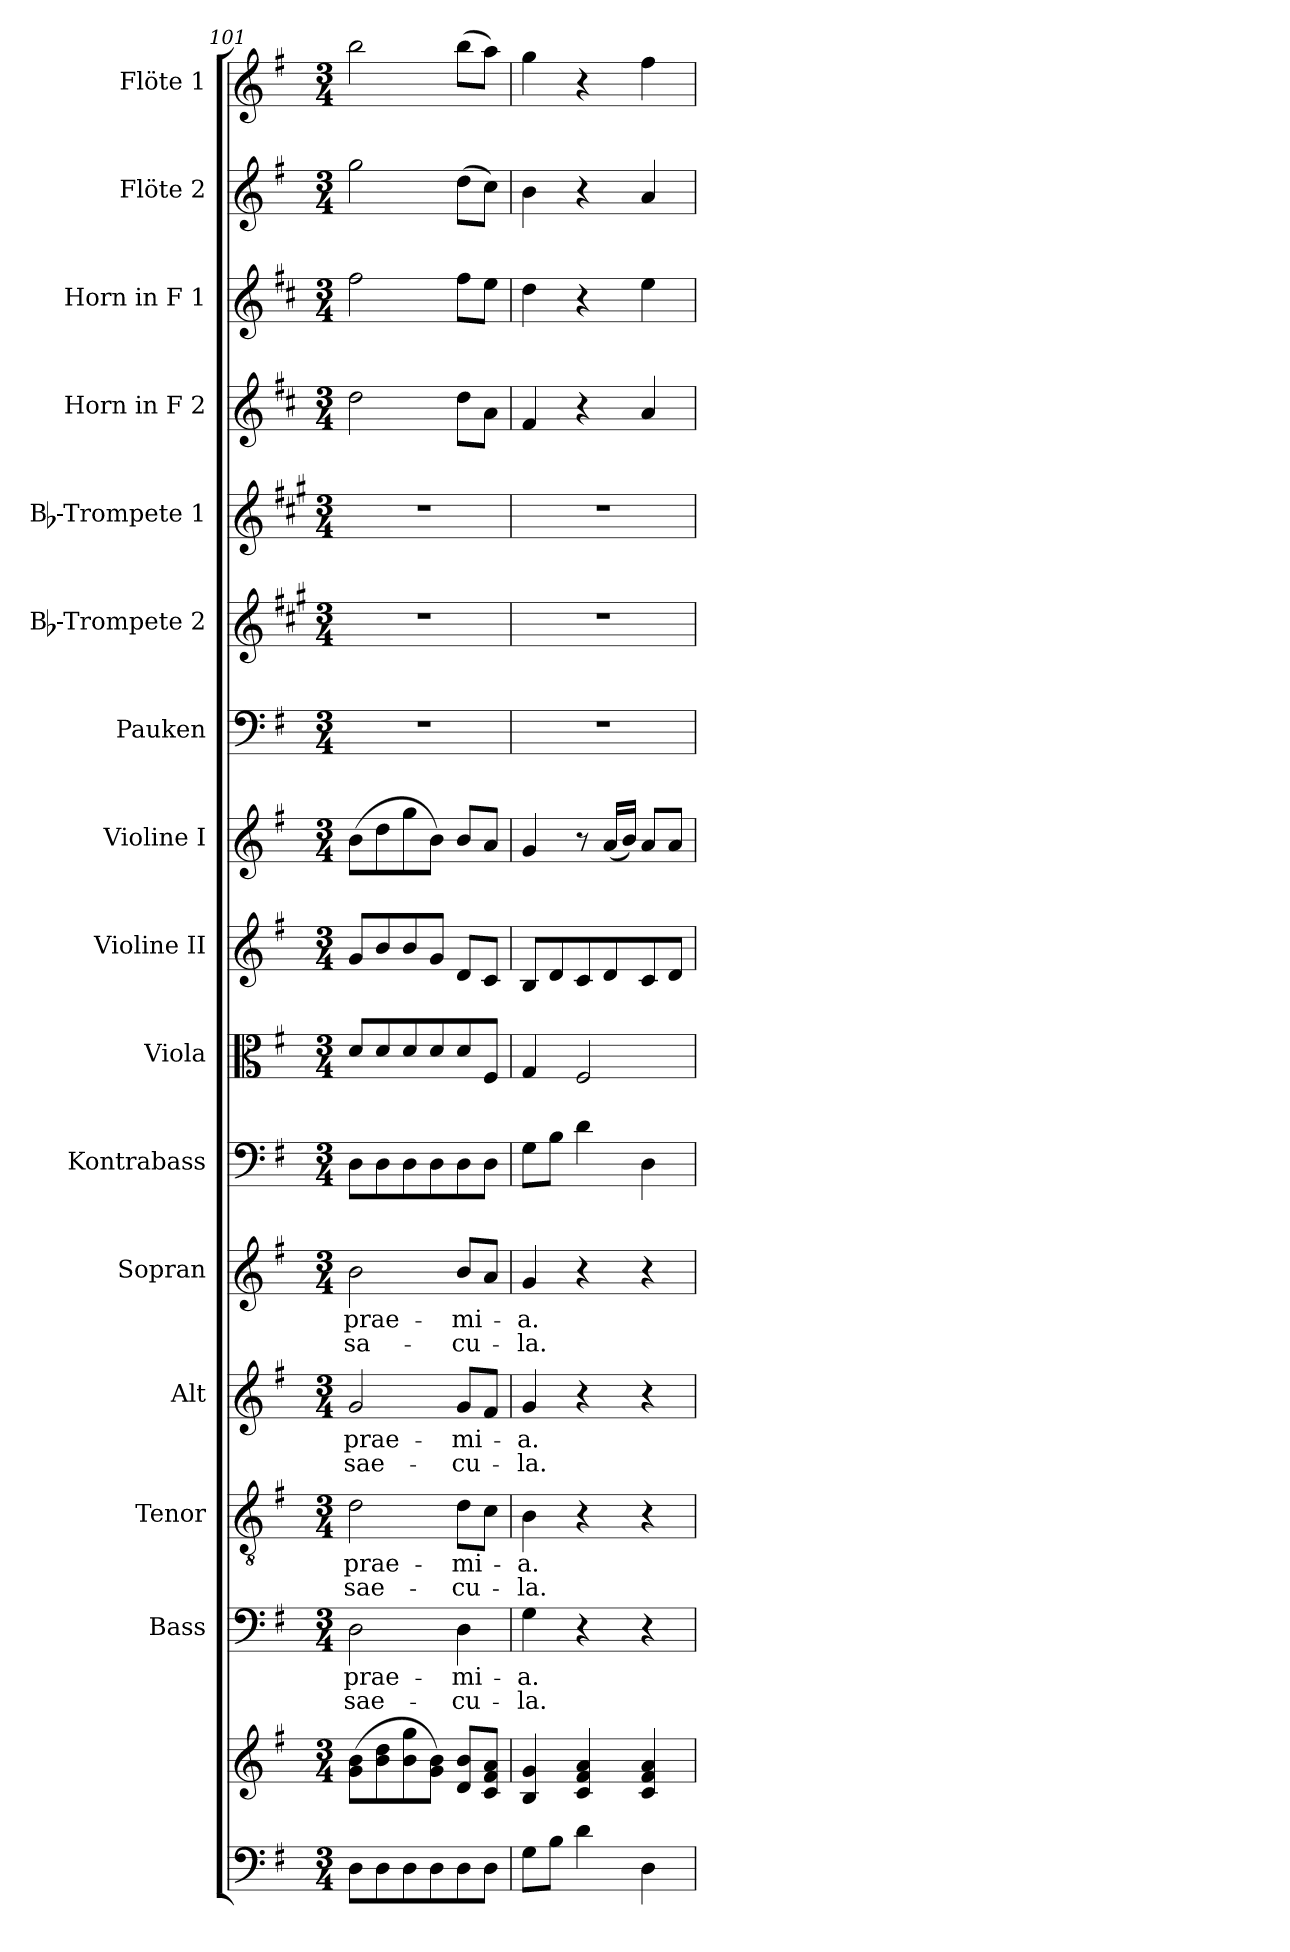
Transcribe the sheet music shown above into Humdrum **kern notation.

**kern	**kern	**kern	**text	**text	**kern	**text	**text	**kern	**text	**text	**kern	**text	**text	**kern	**kern	**kern	**kern	**kern	**kern	**kern	**kern	**kern	**kern	**kern
*part16	*part16	*part15	*part15	*part15	*part14	*part14	*part14	*part13	*part13	*part13	*part12	*part12	*part12	*part11	*part10	*part9	*part8	*part7	*part6	*part5	*part4	*part3	*part2	*part1
*staff17	*staff16	*staff15	*staff15	*staff15	*staff14	*staff14	*staff14	*staff13	*staff13	*staff13	*staff12	*staff12	*staff12	*staff11	*staff10	*staff9	*staff8	*staff7	*staff6	*staff5	*staff4	*staff3	*staff2	*staff1
*	*	*I"Bass	*	*	*I"Tenor	*	*	*I"Alt	*	*	*I"Sopran	*	*	*I"Kontrabass	*I"Viola	*I"Violine II	*I"Violine I	*I"Pauken	*I"Bb-Trompete 2	*I"Bb-Trompete 1	*I"Horn in F 2	*I"Horn in F 1	*I"Flöte 2	*I"Flöte 1
*	*	*I'B.	*	*	*I'T.	*	*	*I'A.	*	*	*I'S.	*	*	*I'Kb.	*I'Vla.	*I'Vl. II	*I'Vl. I	*I'Pk.	*I'Bb Trp. 2	*I'Bb Trp. 1	*	*	*I'Fl. 2	*I'Fl. 1
*clefF4	*clefG2	*clefF4	*	*	*clefGv2	*	*	*clefG2	*	*	*clefG2	*	*	*clefF4	*clefC3	*clefG2	*clefG2	*clefF4	*clefG2	*clefG2	*clefG2	*clefG2	*clefG2	*clefG2
*	*	*	*	*	*	*	*	*	*	*	*	*	*	*ITrd7c12	*	*	*	*	*ITrd1c2	*ITrd1c2	*ITrd4c7	*ITrd4c7	*	*
*k[f#]	*k[f#]	*k[f#]	*	*	*k[f#]	*	*	*k[f#]	*	*	*k[f#]	*	*	*k[f#]	*k[f#]	*k[f#]	*k[f#]	*k[f#]	*k[f#]	*k[f#]	*k[f#]	*k[f#]	*k[f#]	*k[f#]
*G:	*G:	*G:	*	*	*G:	*	*	*G:	*	*	*G:	*	*	*G:	*G:	*G:	*G:	*G:	*G:	*G:	*G:	*G:	*G:	*G:
*M3/4	*M3/4	*M3/4	*	*	*M3/4	*	*	*M3/4	*	*	*M3/4	*	*	*M3/4	*M3/4	*M3/4	*M3/4	*M3/4	*M3/4	*M3/4	*M3/4	*M3/4	*M3/4	*M3/4
=101	=101	=101	=101	=101	=101	=101	=101	=101	=101	=101	=101	=101	=101	=101	=101	=101	=101	=101	=101	=101	=101	=101	=101	=101
!	!	!	!LO:LY:b	!LO:LY:b	!	!LO:LY:b	!LO:LY:b	!	!LO:LY:b	!LO:LY:b	!	!LO:LY:b	!LO:LY:b	!	!	!	!	!	!	!	!	!	!	!
8D\L	(>8g\ 8b\L	2D\	prae-	sae-	2d\	prae-	sae-	2g/	prae-	sae-	2b\	prae-	sa-	8DD\L	8d/L	8g/L	(>8b\L	2.r	2.r	2.r	2g\	2b\	2gg\	2bb\
8D\	8b\ 8dd\	.	.	.	.	.	.	.	.	.	.	.	.	8DD\	8d/	8b/	8dd\	.	.	.	.	.	.	.
8D\	8b\ 8gg\	.	.	.	.	.	.	.	.	.	.	.	.	8DD\	8d/	8b/	8gg\	.	.	.	.	.	.	.
8D\	8g\ 8b\J)	.	.	.	.	.	.	.	.	.	.	.	.	8DD\	8d/	8g/J	8b\J)	.	.	.	.	.	.	.
!	!	!	!LO:LY:b	!LO:LY:b	!	!LO:LY:b	!LO:LY:b	!	!LO:LY:b	!LO:LY:b	!	!LO:LY:b	!LO:LY:b	!	!	!	!	!	!	!	!	!	!	!
8D\	8d/ 8b/L	4D\	-mi-	-cu-	8d\L	-mi-	-cu-	8g/L	-mi-	-cu-	8b/L	-mi-	-cu-	8DD\	8d/	8d/L	8b/L	.	.	.	8g\L	8b\L	(>8dd\L	(>8bb\L
8D\J	8c/ 8f#/ 8a/J	.	.	.	8c\J	.	.	8f#/J	.	.	8a/J	.	.	8DD\J	8F#/J	8c/J	8a/J	.	.	.	8d\J	8a\J	8cc\J)	8aa\J)
=102	=102	=102	=102	=102	=102	=102	=102	=102	=102	=102	=102	=102	=102	=102	=102	=102	=102	=102	=102	=102	=102	=102	=102	=102
!	!	!	!LO:LY:b	!LO:LY:b	!	!LO:LY:b	!LO:LY:b	!	!LO:LY:b	!LO:LY:b	!	!LO:LY:b	!LO:LY:b	!	!	!	!	!	!	!	!	!	!	!
8G\L	4B/ 4g/	4G\	-a.	-la.	4B\	-a.	-la.	4g/	-a.	-la.	4g/	-a.	-la.	8GG\L	4G/	8B/L	4g/	2.r	2.r	2.r	4B/	4g\	4b\	4gg\
8B\J	.	.	.	.	.	.	.	.	.	.	.	.	.	8BB\J	.	8d/	.	.	.	.	.	.	.	.
4d\	4c/ 4f#/ 4a/	4r	.	.	4r	.	.	4r	.	.	4r	.	.	4D\	2F#/	8c/	8r	.	.	.	4r	4r	4r	4r
.	.	.	.	.	.	.	.	.	.	.	.	.	.	.	.	8d/	(<16a/LL	.	.	.	.	.	.	.
.	.	.	.	.	.	.	.	.	.	.	.	.	.	.	.	.	16b/JJ)	.	.	.	.	.	.	.
4D\	4c/ 4f#/ 4a/	4r	.	.	4r	.	.	4r	.	.	4r	.	.	4DD\	.	8c/	8a/L	.	.	.	4d/	4a\	4a/	4ff#\
.	.	.	.	.	.	.	.	.	.	.	.	.	.	.	.	8d/J	8a/J	.	.	.	.	.	.	.
=	=	=	=	=	=	=	=	=	=	=	=	=	=	=	=	=	=	=	=	=	=	=	=	=
*-	*-	*-	*-	*-	*-	*-	*-	*-	*-	*-	*-	*-	*-	*-	*-	*-	*-	*-	*-	*-	*-	*-	*-	*-
